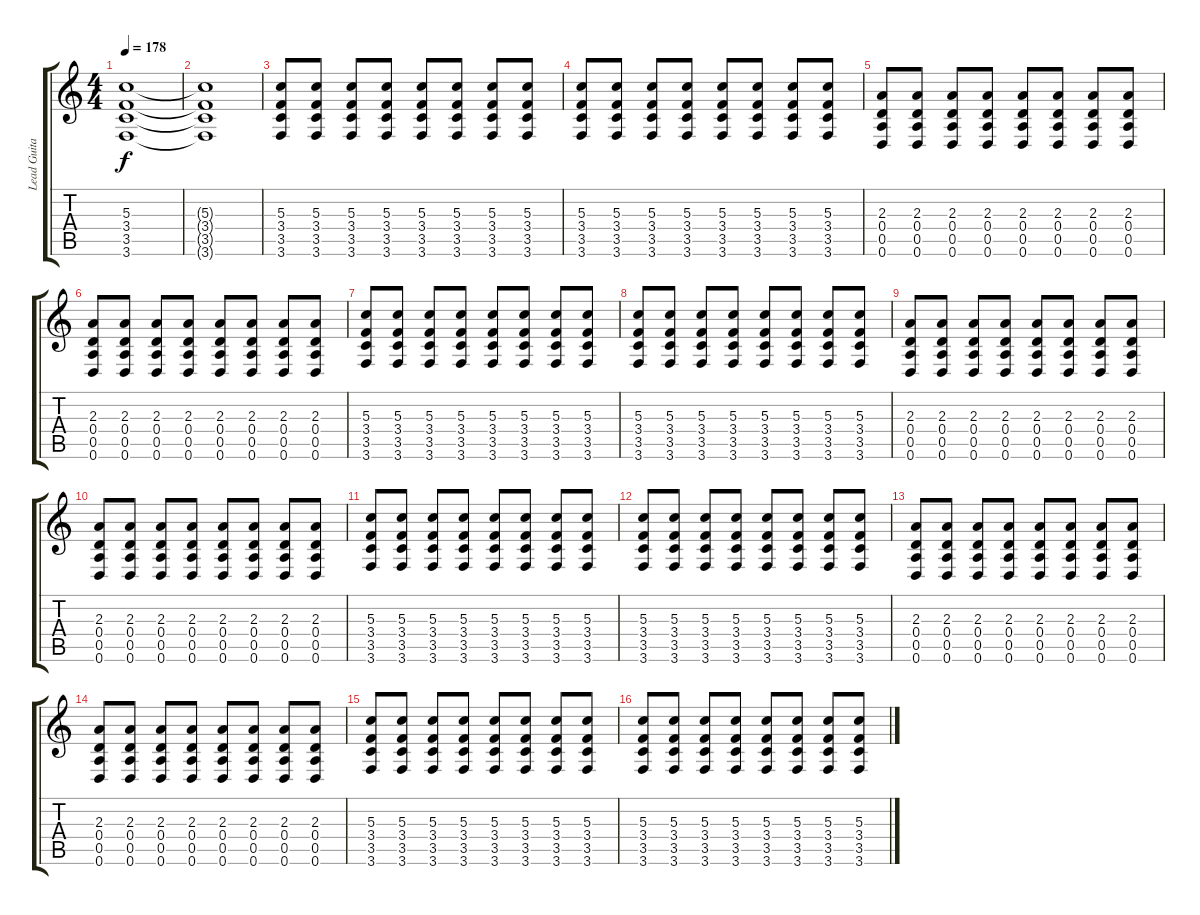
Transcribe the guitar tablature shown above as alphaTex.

\track ("Lead Guitar L" "Lead Guita") {instrument distortionguitar}
\staff {score tabs}
\tuning (E4 B3 G3 D3 A2 D2) {hide}
\ts (4 4)
\tempo 178
\clef g2
\ks c
(5.3 3.4 3.5 3.6).1{dy f} |
(5.3{t} 3.4{t} 3.5{t} 3.6{t}).1 |
(5.3 3.4 3.5 3.6).8 (5.3 3.4 3.5 3.6).8 (5.3 3.4 3.5 3.6).8 (5.3 3.4 3.5 3.6).8 (5.3 3.4 3.5 3.6).8 (5.3 3.4 3.5 3.6).8 (5.3 3.4 3.5 3.6).8 (5.3 3.4 3.5 3.6).8 |
(5.3 3.4 3.5 3.6).8 (5.3 3.4 3.5 3.6).8 (5.3 3.4 3.5 3.6).8 (5.3 3.4 3.5 3.6).8 (5.3 3.4 3.5 3.6).8 (5.3 3.4 3.5 3.6).8 (5.3 3.4 3.5 3.6).8 (5.3 3.4 3.5 3.6).8 |
(2.3 0.4 0.5 0.6).8 (2.3 0.4 0.5 0.6).8 (2.3 0.4 0.5 0.6).8 (2.3 0.4 0.5 0.6).8 (2.3 0.4 0.5 0.6).8 (2.3 0.4 0.5 0.6).8 (2.3 0.4 0.5 0.6).8 (2.3 0.4 0.5 0.6).8 |
(2.3 0.4 0.5 0.6).8 (2.3 0.4 0.5 0.6).8 (2.3 0.4 0.5 0.6).8 (2.3 0.4 0.5 0.6).8 (2.3 0.4 0.5 0.6).8 (2.3 0.4 0.5 0.6).8 (2.3 0.4 0.5 0.6).8 (2.3 0.4 0.5 0.6).8 |
(5.3 3.4 3.5 3.6).8 (5.3 3.4 3.5 3.6).8 (5.3 3.4 3.5 3.6).8 (5.3 3.4 3.5 3.6).8 (5.3 3.4 3.5 3.6).8 (5.3 3.4 3.5 3.6).8 (5.3 3.4 3.5 3.6).8 (5.3 3.4 3.5 3.6).8 |
(5.3 3.4 3.5 3.6).8 (5.3 3.4 3.5 3.6).8 (5.3 3.4 3.5 3.6).8 (5.3 3.4 3.5 3.6).8 (5.3 3.4 3.5 3.6).8 (5.3 3.4 3.5 3.6).8 (5.3 3.4 3.5 3.6).8 (5.3 3.4 3.5 3.6).8 |
(2.3 0.4 0.5 0.6).8 (2.3 0.4 0.5 0.6).8 (2.3 0.4 0.5 0.6).8 (2.3 0.4 0.5 0.6).8 (2.3 0.4 0.5 0.6).8 (2.3 0.4 0.5 0.6).8 (2.3 0.4 0.5 0.6).8 (2.3 0.4 0.5 0.6).8 |
(2.3 0.4 0.5 0.6).8 (2.3 0.4 0.5 0.6).8 (2.3 0.4 0.5 0.6).8 (2.3 0.4 0.5 0.6).8 (2.3 0.4 0.5 0.6).8 (2.3 0.4 0.5 0.6).8 (2.3 0.4 0.5 0.6).8 (2.3 0.4 0.5 0.6).8 |
(5.3 3.4 3.5 3.6).8 (5.3 3.4 3.5 3.6).8 (5.3 3.4 3.5 3.6).8 (5.3 3.4 3.5 3.6).8 (5.3 3.4 3.5 3.6).8 (5.3 3.4 3.5 3.6).8 (5.3 3.4 3.5 3.6).8 (5.3 3.4 3.5 3.6).8 |
(5.3 3.4 3.5 3.6).8 (5.3 3.4 3.5 3.6).8 (5.3 3.4 3.5 3.6).8 (5.3 3.4 3.5 3.6).8 (5.3 3.4 3.5 3.6).8 (5.3 3.4 3.5 3.6).8 (5.3 3.4 3.5 3.6).8 (5.3 3.4 3.5 3.6).8 |
(2.3 0.4 0.5 0.6).8 (2.3 0.4 0.5 0.6).8 (2.3 0.4 0.5 0.6).8 (2.3 0.4 0.5 0.6).8 (2.3 0.4 0.5 0.6).8 (2.3 0.4 0.5 0.6).8 (2.3 0.4 0.5 0.6).8 (2.3 0.4 0.5 0.6).8 |
(2.3 0.4 0.5 0.6).8 (2.3 0.4 0.5 0.6).8 (2.3 0.4 0.5 0.6).8 (2.3 0.4 0.5 0.6).8 (2.3 0.4 0.5 0.6).8 (2.3 0.4 0.5 0.6).8 (2.3 0.4 0.5 0.6).8 (2.3 0.4 0.5 0.6).8 |
(5.3 3.4 3.5 3.6).8 (5.3 3.4 3.5 3.6).8 (5.3 3.4 3.5 3.6).8 (5.3 3.4 3.5 3.6).8 (5.3 3.4 3.5 3.6).8 (5.3 3.4 3.5 3.6).8 (5.3 3.4 3.5 3.6).8 (5.3 3.4 3.5 3.6).8 |
(5.3 3.4 3.5 3.6).8 (5.3 3.4 3.5 3.6).8 (5.3 3.4 3.5 3.6).8 (5.3 3.4 3.5 3.6).8 (5.3 3.4 3.5 3.6).8 (5.3 3.4 3.5 3.6).8 (5.3 3.4 3.5 3.6).8 (5.3 3.4 3.5 3.6).8
